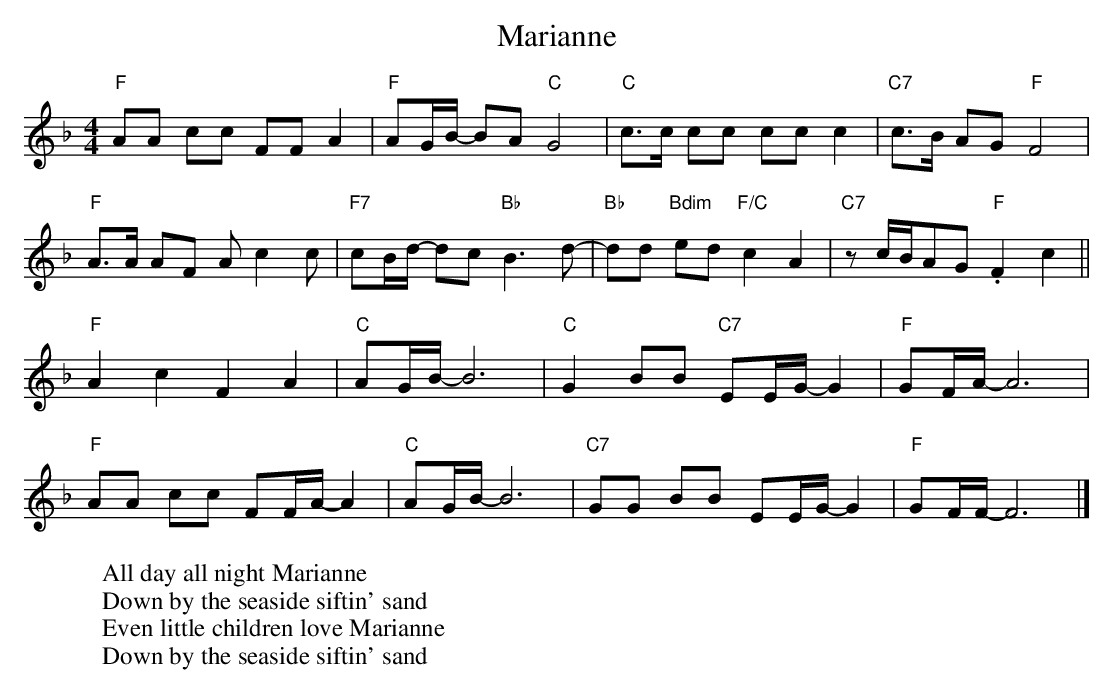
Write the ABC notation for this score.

X:1
T: Marianne
M:4/4
K:F
"F"AA cc FFA2 | "F"AG/B/ -BA "C"G4|"C"c>c cc  ccc2 | "C7"c>B AG  "F"F4|
"F"A>A AF Ac2c | "F7"cB/d/- dc  "Bb"B3d-|"Bb"dd "Bdim"ed  "F/C"c2A2 | "C7"zc/2B/2AG  "F".F2 c2||
"F"A2c2  F2A2 | "C"AG/B/-B6|"C"G2BB  "C7"EE/G/-G2 | "F"GF/A/-A6|
"F"AA cc  FF/A/-A2 | "C"AG/B/-B6|"C7"GG BB EE/G/-G2 | "F"GF/F/-F6|]
W:All day all night Marianne
W:Down by the seaside siftin' sand
W:Even little children love Marianne
W:Down by the seaside siftin' sand
